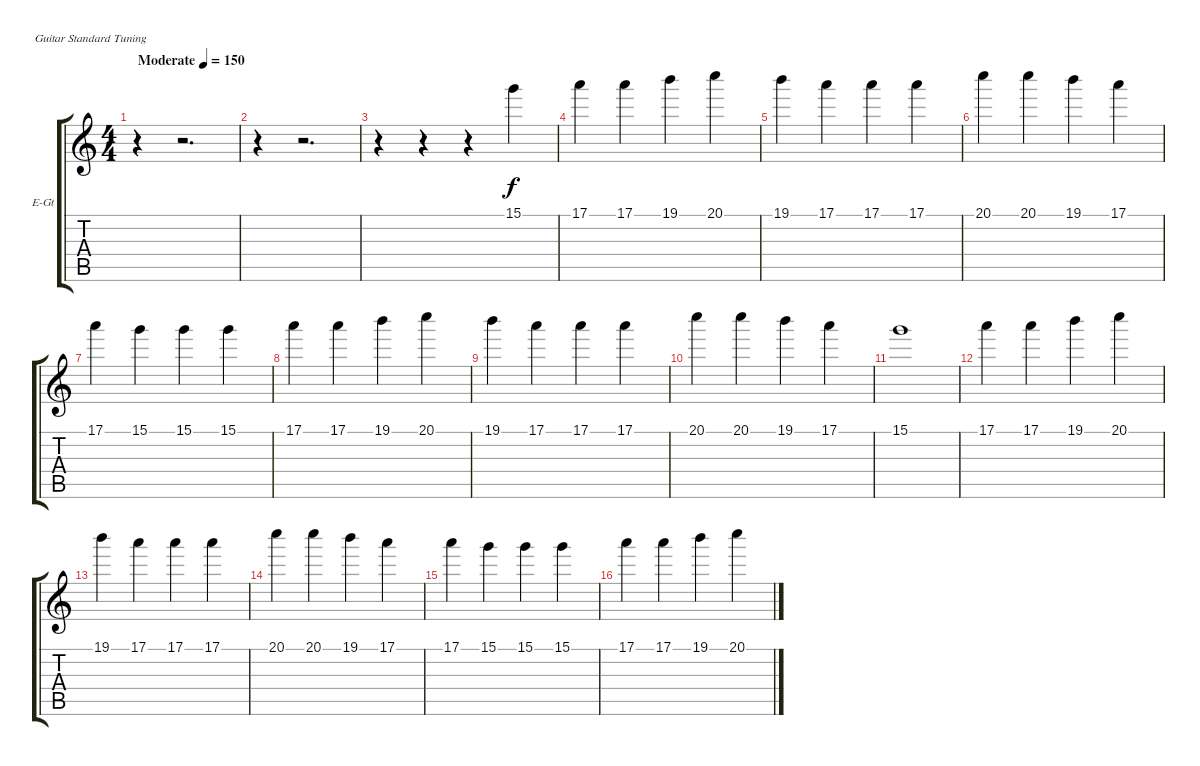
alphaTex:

\bracketExtendMode groupsimilarinstruments
\firstSystemTrackNameOrientation horizontal
\otherSystemsTrackNameOrientation horizontal
\track ("Äîðîæêà 4" "E-Gt") {instrument distortionguitar}
\staff {score tabs}
\tuning (E4 B3 G3 D3 A2 E2)
\ts (4 4)
\beaming (8 2 2 2 2)
\tempo (150 "Moderate")
\clef g2
\ks c
r.4{dy f instrument distortionguitar} r.2{d} |
r.4 r.2{d} |
r.4 r.4 r.4 15.1.4 |
17.1.4 17.1.4 19.1.4 20.1.4 |
19.1.4 17.1.4 17.1.4 17.1.4 |
20.1.4 20.1.4 19.1.4 17.1.4 |
17.1.4 15.1.4 15.1.4 15.1.4 |
17.1.4 17.1.4 19.1.4 20.1.4 |
19.1.4 17.1.4 17.1.4 17.1.4 |
20.1.4 20.1.4 19.1.4 17.1.4 |
15.1.1 |
17.1.4 17.1.4 19.1.4 20.1.4 |
19.1.4 17.1.4 17.1.4 17.1.4 |
20.1.4 20.1.4 19.1.4 17.1.4 |
17.1.4 15.1.4 15.1.4 15.1.4 |
17.1.4 17.1.4 19.1.4 20.1.4
